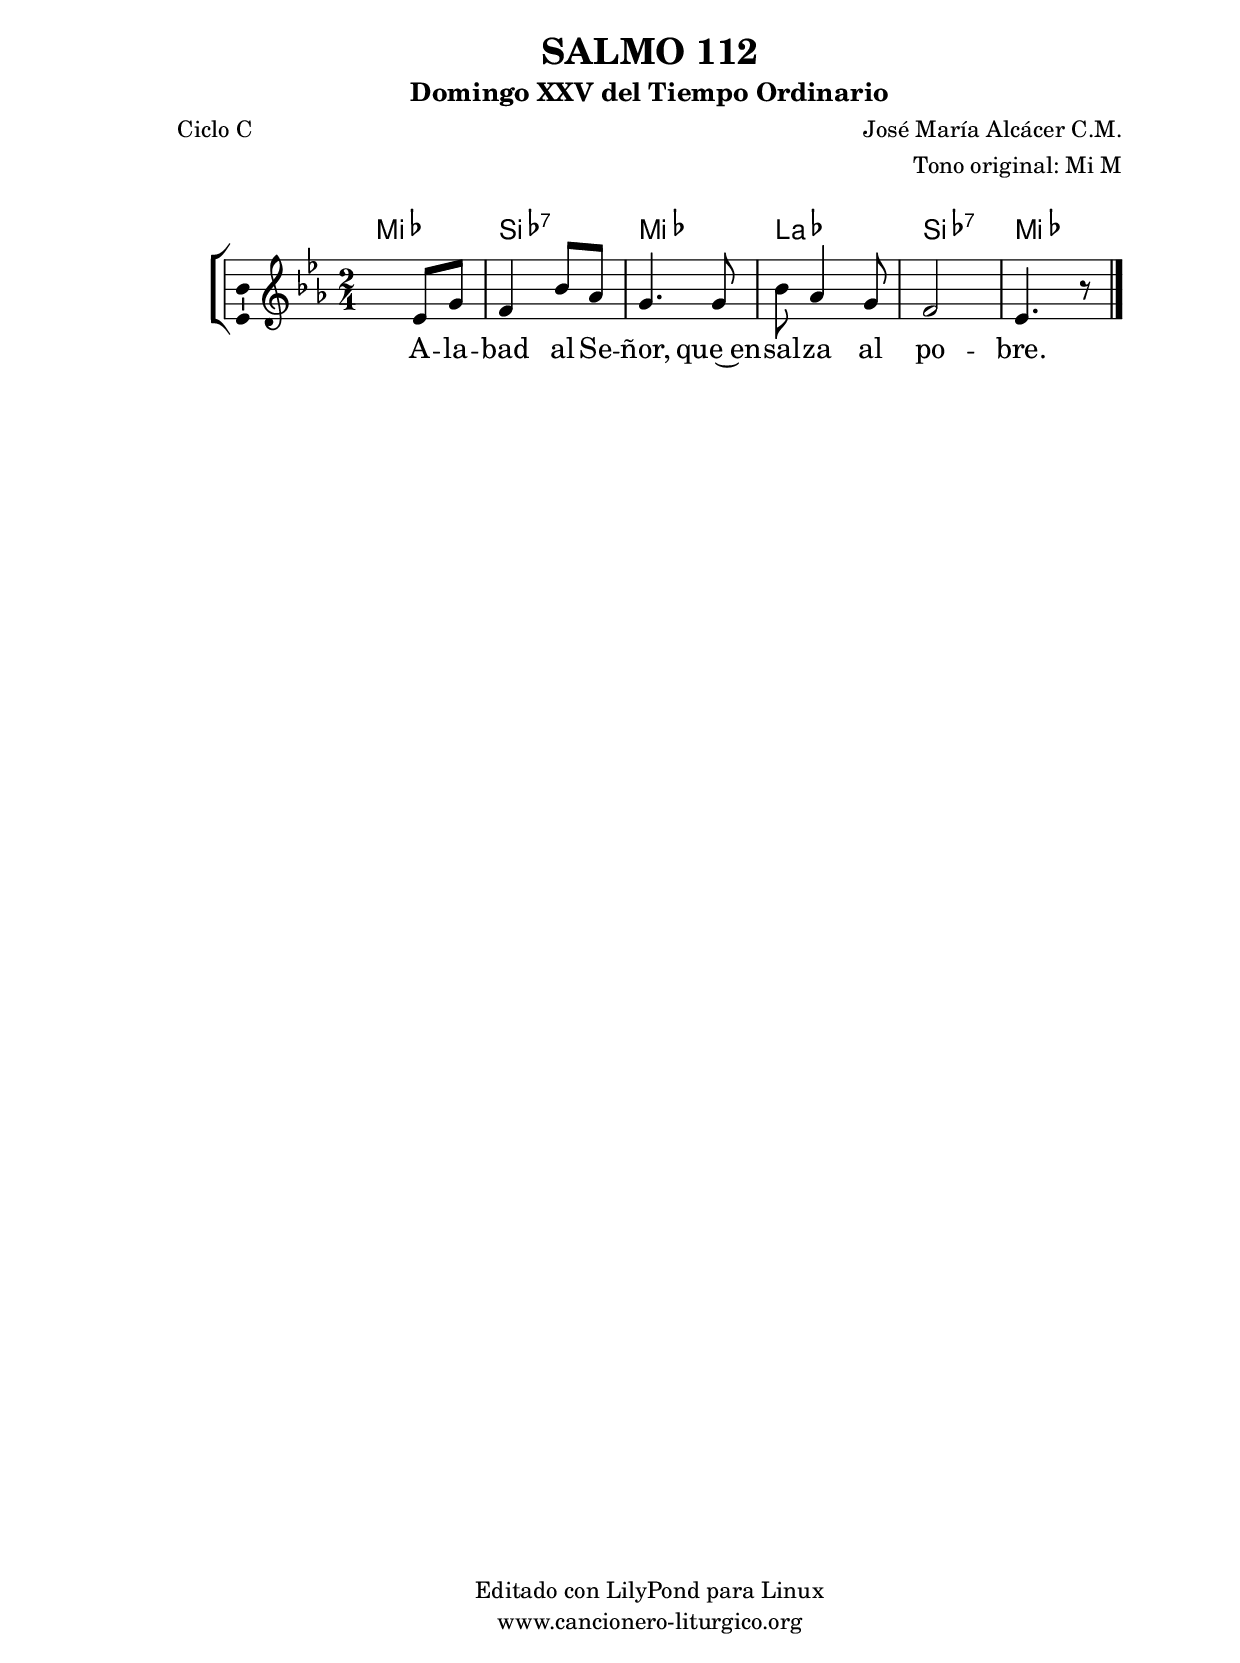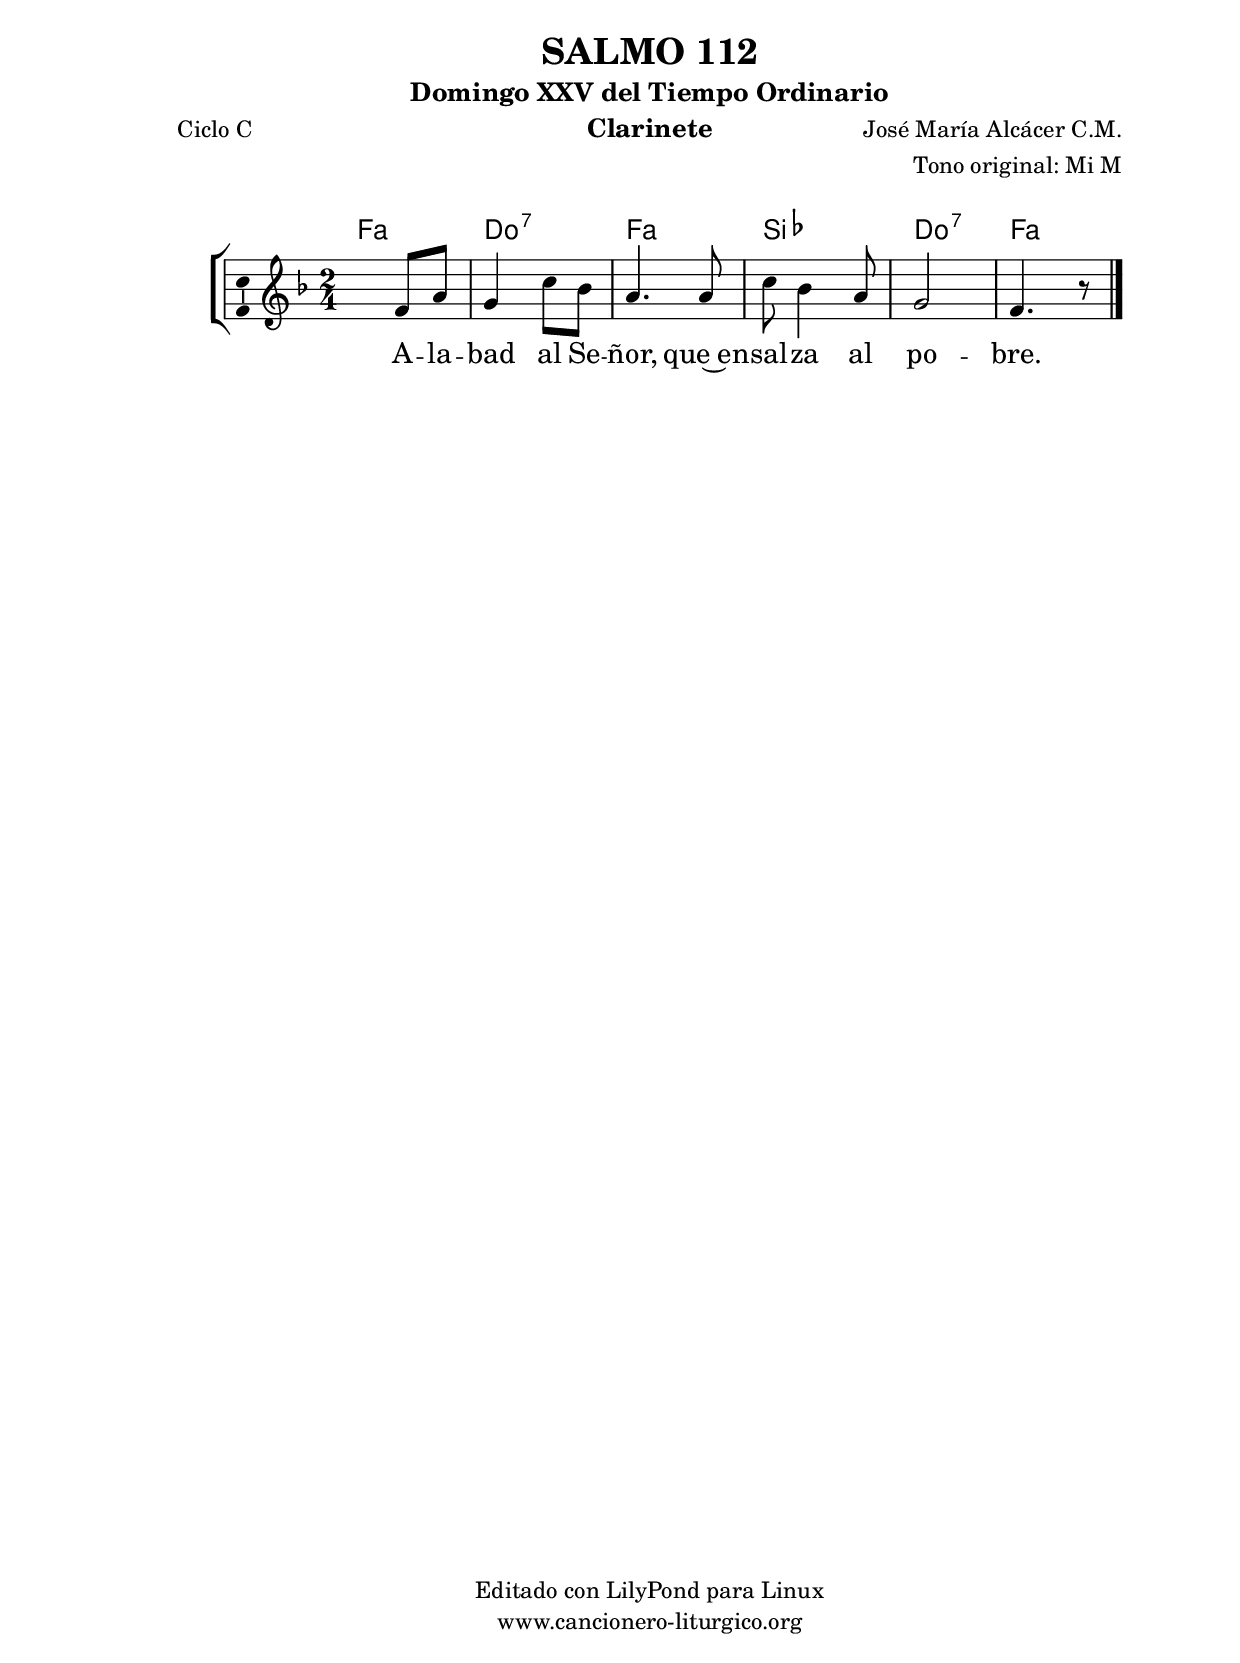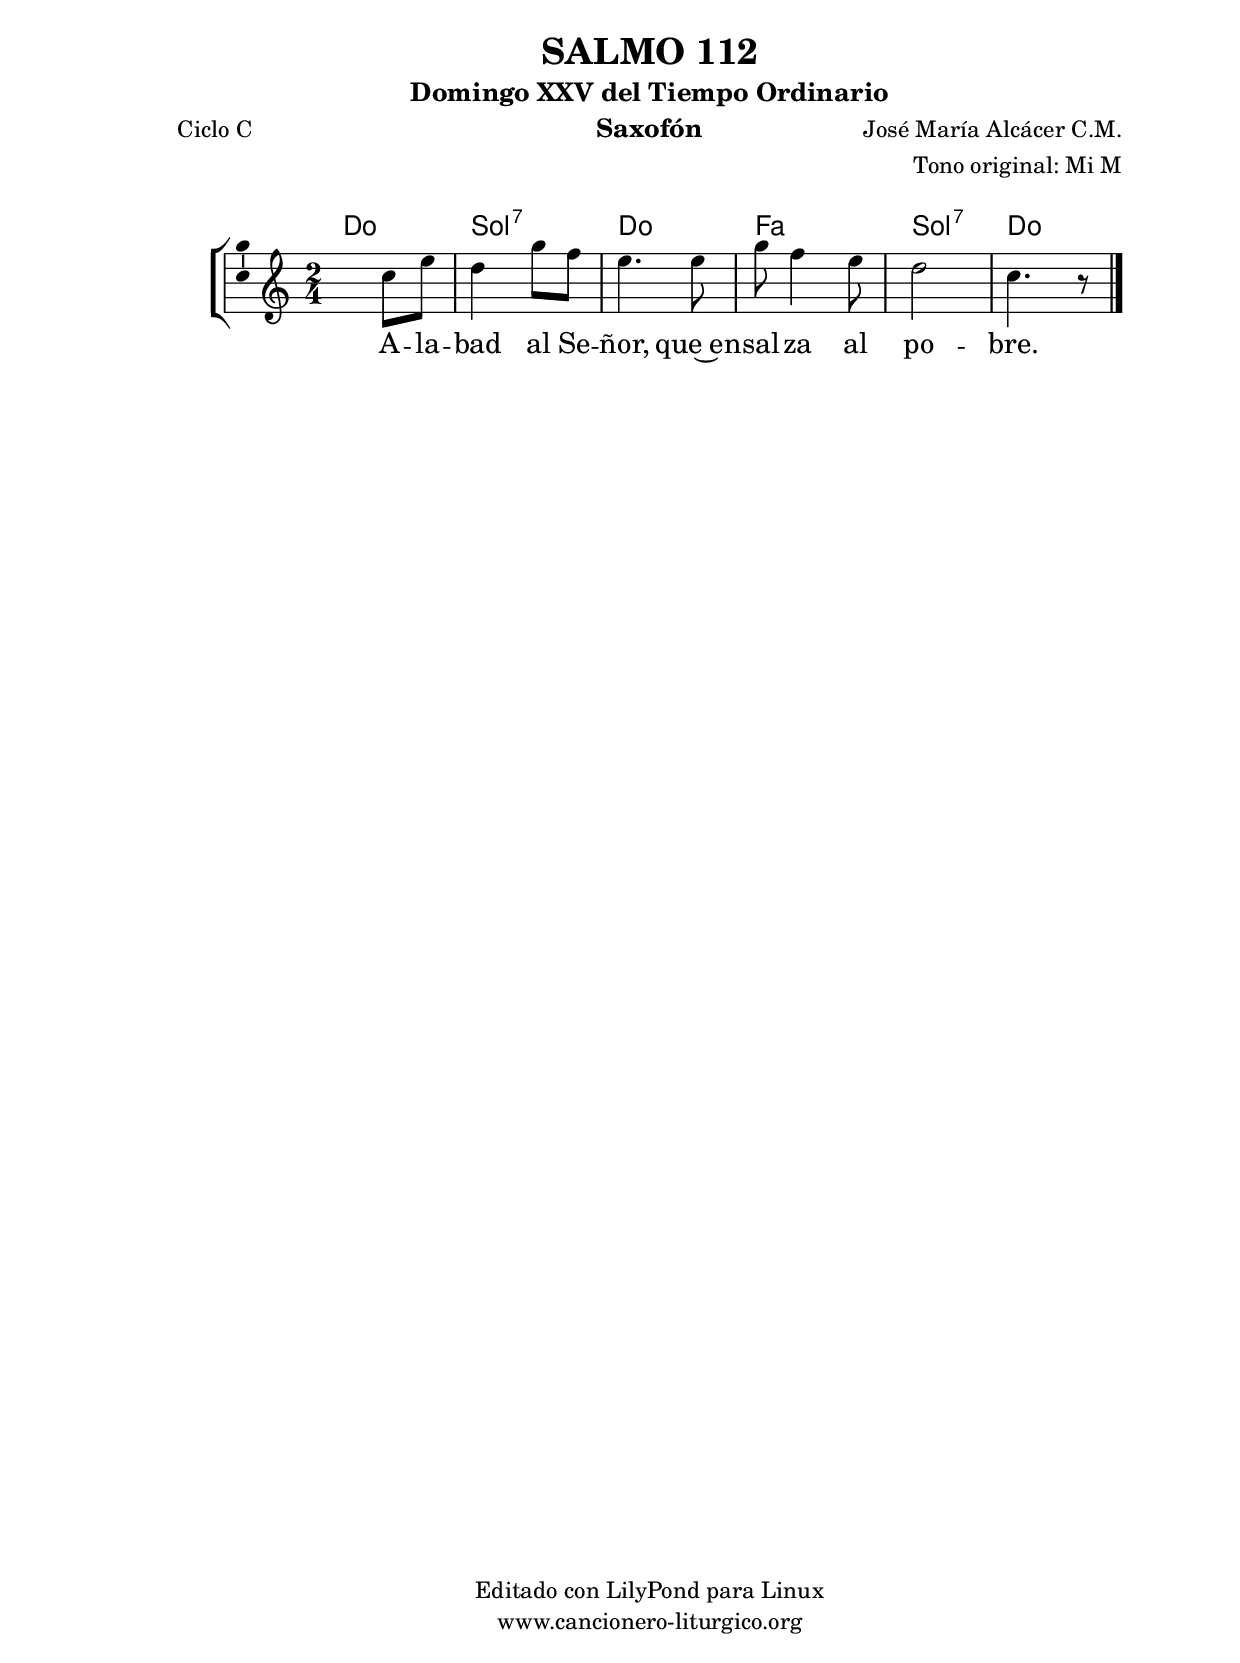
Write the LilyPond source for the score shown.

%
%para convertir .midi en .wav:
%timidity filename.midi -Ow -o finename.wav
%
%
%Para convertir de .wav a .mp3:
%lame -h -m j filename.wav
%
%
%para escuchar el midi:
%timidity nombrefichero.midi
%


%versión de lilypond para la que se ha escrito esta partitura:
\version "2.16.0"

	%Tamaño papel
	#(set-default-paper-size "a4")
	%Tamaño partitura
	#(set-global-staff-size 20)
	%No responde al pulsar sobre una nota
	#(ly:set-option 'point-and-click #f)

%parámetros del encabezamiento:
\header {
	title = "SALMO 112"
	subtitle = "Domingo XXV del Tiempo Ordinario"
	composer = "José María Alcácer C.M."
	poet = "Ciclo C"
	meter = ""
	arranger = "Tono original: Mi M"
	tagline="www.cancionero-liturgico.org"
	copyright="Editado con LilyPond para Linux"
	tiempo = "Ordinario"
	usos = "Salmo"
	letra = "Alabad al Señor, que ensalza al pobre."
	}

%parámetros asociados al papel:
\paper  {
	oddHeaderMarkup = \markup {\fill-line { \on-the-fly #not-first-page \fromproperty #'header:title \on-the-fly #not-first-page \fromproperty #'header:composer }}
	evenHeaderMarkup = \markup {\fill-line { \fromproperty #'header:composer \fromproperty #'header:title }}
	#(set-paper-size "a4")
	print-page-number = ##f
	first-page-number = 1
	print-first-page-number = ##f
%	head-separation = 3.0 \cm
	top-margin = 2.0 \cm
	bottom-margin = 0.5\cm
%%%	bottom-margin = -1.0\cm
	left-margin = 3.0 \cm
	line-width = 16.0 \cm 
	indent = 8\mm
	interscoreline = 2.\mm
	between-system-space = 15\mm
%	para que las partituras no llenen la hoja:
	ragged-bottom = ##t
%	idem para la última hoja:
	ragged-last-bottom = ##f
%	para que las partituras llenen el ancho del papel:
	ragged-last = ##f
	after-title-space = 2.5 \cm
%page-count=1
%system-count=8

	%Flexible Vertical Spacing
%	markup-markup-spacing =
%	#'((basic-distance . 15) (minimum-distance . 15) (padding . 3))
	markup-system-spacing =
	#'((basic-distance . 15) (minimum-distance . 15) (padding . 3))
	system-system-spacing =
	#'((basic-distance . 15) (minimum-distance . 15) (padding . 3))
	score-system-spacing =
	#'((basic-distance . 15) (minimum-distance . 15) (padding . 5))
%	top-system-spacing = % header
%	#'((basic-distance . 8) (minimum-distance . 0) (padding . 3))
%	top-markup-spacing =
%	#'((basic-distance . 20) (minimum-distance . 20) (padding . 3))
	last-bottom-spacing = % footer
	#'((basic-distance . 5) (minimum-distance . 5) (padding . 3))
%	score-markup-spacing =
%	#'((basic-distance . 16) (minimum-distance . 13) (padding . 3))

	}


%parámetros que afectan a toda la partitura:
global =  {
	%clave de sol (G):
	\clef G
	%armadura:
	\transpose e ees
	\key e \major
	\tempo 4=100
	\set Score.tempoHideNote = ##t
	}


acordes = {
	\italianChords
	\chordmode {
	\transpose e ees
{

e2 b:7 e a b:7 e

	}
	}
}

melodia = 
	\transpose e ees
{
	\relative c'{

\time 2/4

s4 e8 gis
fis4 b8 a
gis4. gis8
b8 a4 gis8
fis2
e4. r8

	\bar "|."
	}
	}


texto = \lyricmode {
A -- la -- bad al Se -- ñor,
que~en -- sal -- za al po -- bre.
	}


acordesStaff = \context ChordNames = acordesStaff <<
	\set chordChanges = ##t
	\acordes
	>>


vozStaff = \context Voice = vozStaff
\with {\consists "Ambitus_engraver"}
<<
%	\set Staff.instrumentName = ""
%	\set Staff.shortInstrumentName = ""
%	\set Staff.midiInstrument = #"clarinet"
%	\set Staff.midiInstrument = #"cello"
%	\set Staff.midiInstrument = #"flute"
	\set Staff.midiInstrument = #"electric guitar (jazz)"
%	\set Staff.midiInstrument = #"english horn"
%	\set Staff.midiInstrument = #"violin"
%	\set Staff.midiInstrument = #"glockenspiel"
	\set Staff.midiMinimumVolume = #0.7
	\set Staff.midiMaximumVolume = #0.9
	\global
	\melodia
	>>


textoStaff = \context Lyrics = textoStaff <<
	\lyricsto vozStaff \texto
	>>

\book {
	\score {
		\context ChoirStaff {
			\override StaffGroup.SystemStartBracket #'collapse-height = #1
			\override Score.SystemStartBar #'collapse-height = #1
			<<
			\acordesStaff
			\vozStaff
			\textoStaff
			>>
			}
		\layout {
	    		\context {
				\Lyrics
				\override LyricText #'font-size = #2
				}
	   		 \context {
				\Score
				%fontSize = #3
				\override StaffSymbol #'staff-space = #(magstep +3)
				%\override Beam #'thickness = #0.55
				%\override SpacingSpanner #'spacing-increment = #1.0
				%\override Slur #'height-limit = #1.5
				}
			}
		}
	\score {
		\unfoldRepeats
		\context ChoirStaff {
			<<
			\acordesStaff
			\vozStaff
			>>
			}
		\midi {
	  		\context {
	  			\Score
				tempoWholesPerMinute = #(ly:make-moment 70 4)
				}
			}
		}
	}

%Partitura para clarinete
#(define output-suffix "C")
\book {
	\header{
		instrument = "Clarinete"
		}
	\score {
		\context ChoirStaff {
			\override StaffGroup.SystemStartBracket #'collapse-height = #1
			\override Score.SystemStartBar #'collapse-height = #1
\transpose c d
			<<
			\acordesStaff
			\vozStaff
			\textoStaff
			>>
			}
		\layout {
	    		\context {
				\Lyrics
				\override LyricText #'font-size = #2
				}
	   		 \context {
				\Score
				%fontSize = #3
				\override StaffSymbol #'staff-space = #(magstep +3)
				%\override Beam #'thickness = #0.55
				%\override SpacingSpanner #'spacing-increment = #1.0
				%\override Slur #'height-limit = #1.5
				}
			}
		}
	}

%Partitura para saxofón
#(define output-suffix "S")
\book {
	\header{
		instrument = "Saxofón"
		}
	\score {
		\context ChoirStaff {
			\override StaffGroup.SystemStartBracket #'collapse-height = #1
			\override Score.SystemStartBar #'collapse-height = #1
\transpose c a
			<<
			\acordesStaff
			\vozStaff
			\textoStaff
			>>
			}
		\layout {
	    		\context {
				\Lyrics
				\override LyricText #'font-size = #2
				}
	   		 \context {
				\Score
				%fontSize = #3
				\override StaffSymbol #'staff-space = #(magstep +3)
				%\override Beam #'thickness = #0.55
				%\override SpacingSpanner #'spacing-increment = #1.0
				%\override Slur #'height-limit = #1.5
				}
			}
		}
	}

